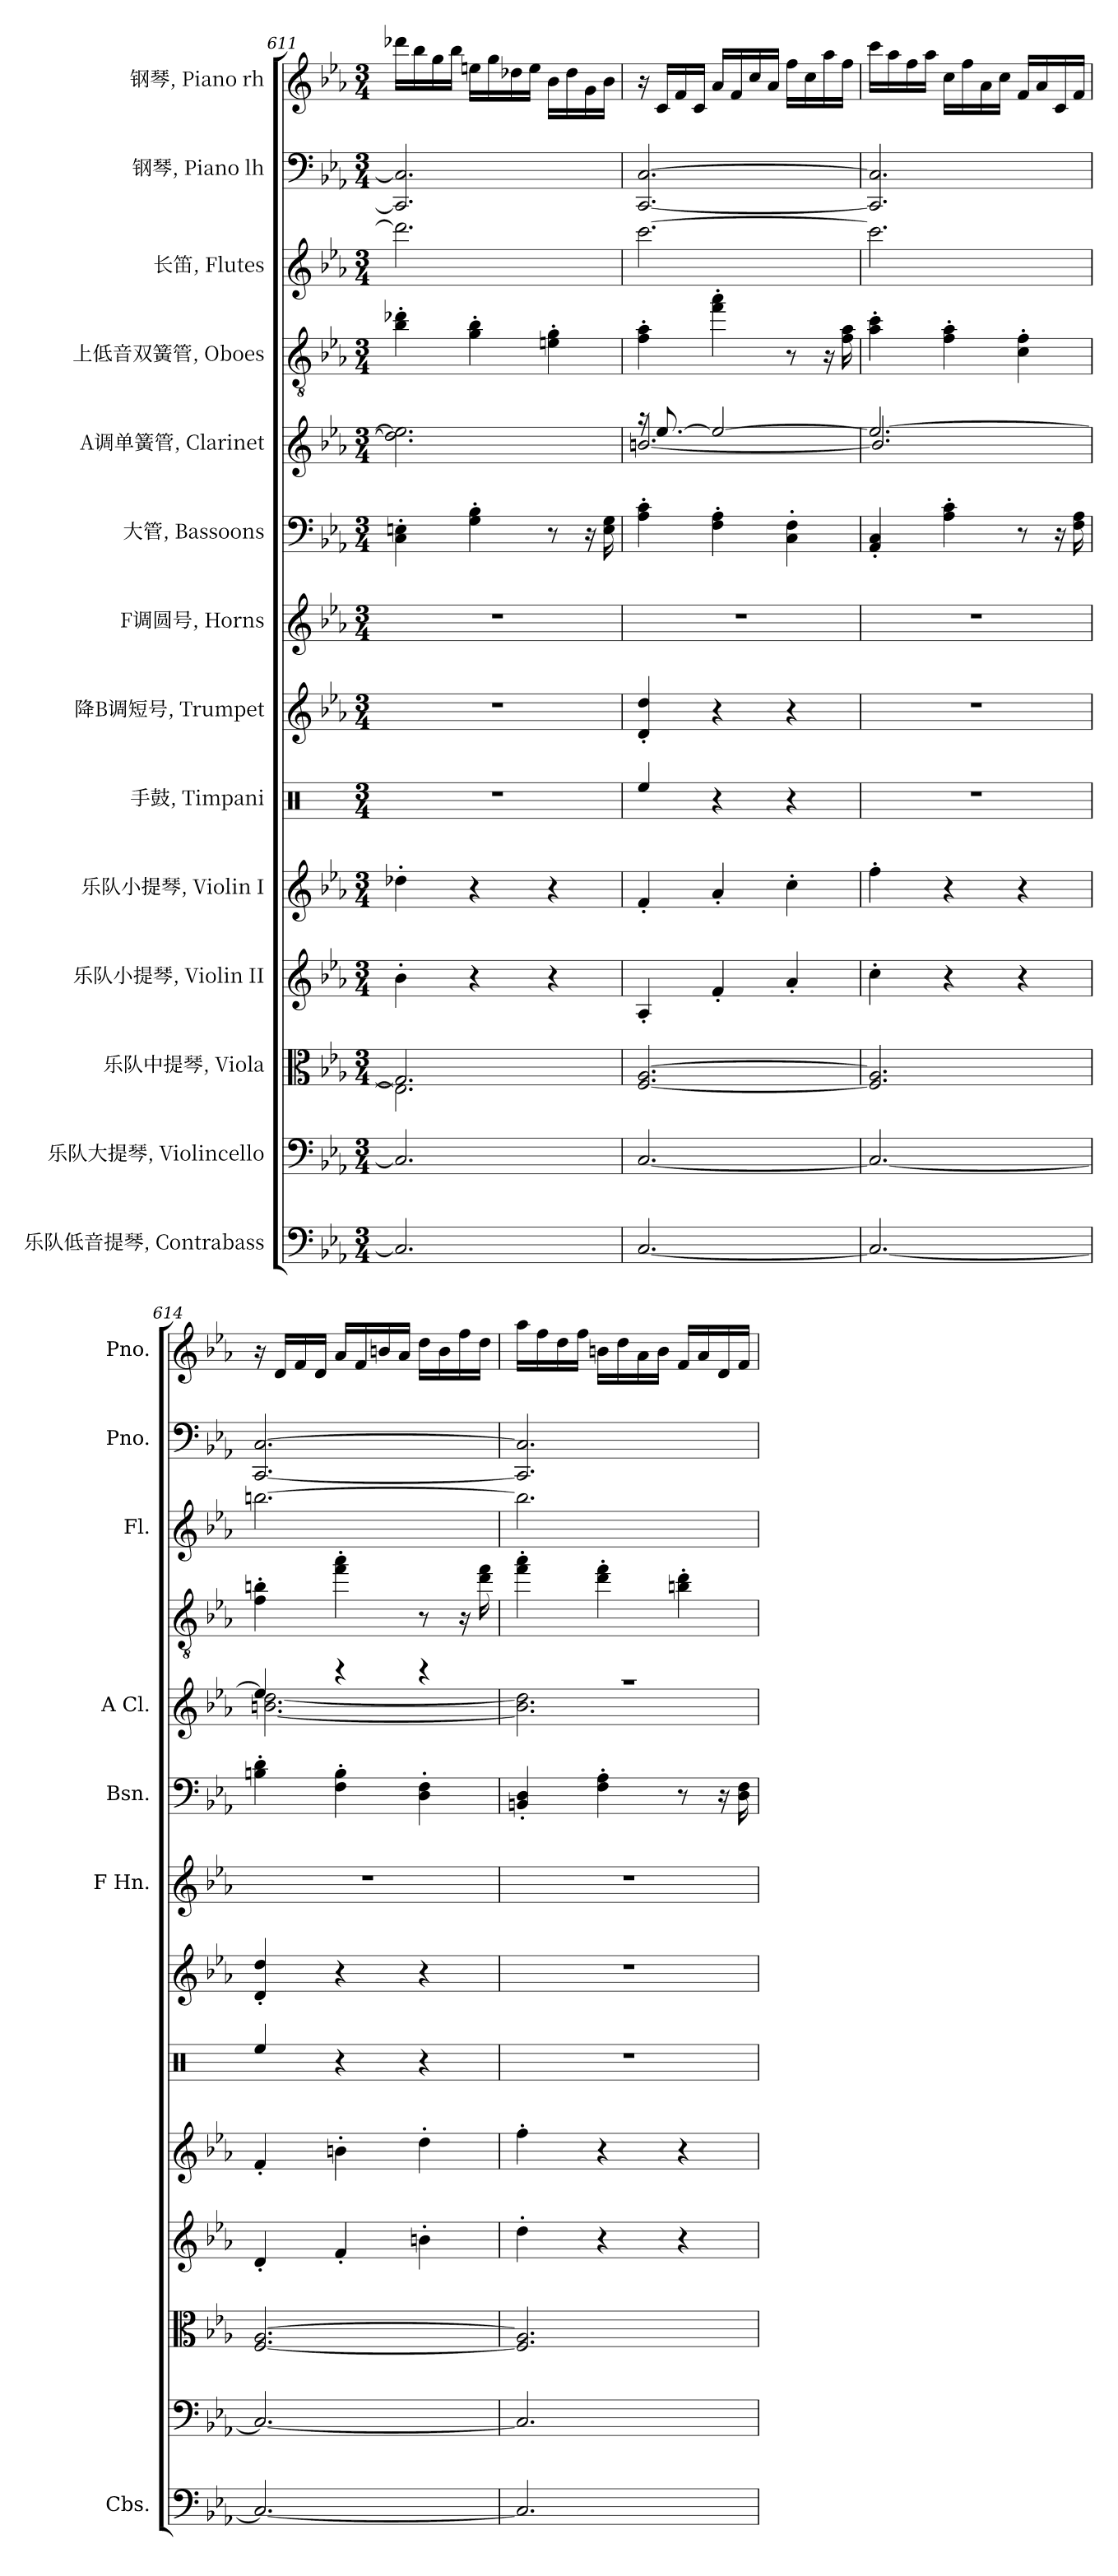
**kern	**kern	**kern	**kern	**kern	**kern	**kern	**kern	**kern	**kern	**kern	**kern	**kern	**kern
*part14	*part13	*part12	*part11	*part10	*part9	*part8	*part7	*part6	*part5	*part4	*part3	*part2	*part1
*staff14	*staff13	*staff12	*staff11	*staff10	*staff9	*staff8	*staff7	*staff6	*staff5	*staff4	*staff3	*staff2	*staff1
*I"乐队低音提琴, Contrabass	*I"乐队大提琴, Violincello	*I"乐队中提琴, Viola	*I"乐队小提琴, Violin II	*I"乐队小提琴, Violin I	*I"手鼓, Timpani	*I"降B调短号, Trumpet	*I"F调圆号, Horns	*I"大管, Bassoons	*I"A调单簧管, Clarinet	*I"上低音双簧管, Oboes	*I"长笛, Flutes	*I"钢琴, Piano lh	*I"钢琴, Piano rh
*I'Cbs.	*	*	*	*	*	*	*I'F Hn.	*I'Bsn.	*I'A Cl.	*	*I'Fl.	*I'Pno.	*I'Pno.
!!LO:PB:g=z
*clefF4	*clefF4	*clefC3	*clefG2	*clefG2	*clefX	*clefG2	*clefG2	*clefF4	*clefG2	*clefGv2	*clefG2	*clefF4	*clefG2
*ITrd7c12	*	*	*	*	*	*ITrd1c2	*ITrd4c7	*	*ITrd2c3	*	*	*	*
*k[b-e-a-]	*k[b-e-a-]	*k[b-e-a-]	*k[b-e-a-]	*k[b-e-a-]	*k[]	*k[b-e-a-d-g-]	*k[b-e-a-d-]	*k[b-e-a-]	*k[]	*k[b-e-a-]	*k[b-e-a-]	*k[b-e-a-]	*k[b-e-a-]
*M3/4	*M3/4	*M3/4	*M3/4	*M3/4	*M3/4	*M3/4	*M3/4	*M3/4	*M3/4	*M3/4	*M3/4	*M3/4	*M3/4
=611	=611	=611	=611	=611	=611	=611	=611	=611	=611	=611	=611	=611	=611
*	*	*^	*	*	*	*	*	*	*	*	*	*	*
2.CC/]	2.C/]	2.G/]	2.E\]	4b-'\	4dd-X'\	2.r	2.r	2.r	4C\' 4En\'	2.b-\] 2.cc#\]	4b-\' 4dd-X\'	2.ddd-\]	2.CC/] 2.C/]	16ddd-X\LL
.	.	.	.	.	.	.	.	.	.	.	.	.	.	16bb-\
.	.	.	.	.	.	.	.	.	.	.	.	.	.	16gg\
.	.	.	.	.	.	.	.	.	.	.	.	.	.	16bb-\JJ
.	.	.	.	4r	4r	.	.	.	4G\' 4B-\'	.	4g\' 4b-\'	.	.	16een\LL
.	.	.	.	.	.	.	.	.	.	.	.	.	.	16gg\
.	.	.	.	.	.	.	.	.	.	.	.	.	.	16dd-X\
.	.	.	.	.	.	.	.	.	.	.	.	.	.	16ee\JJ
.	.	.	.	4r	4r	.	.	.	8r	.	4en\' 4g\'	.	.	16b-\LL
.	.	.	.	.	.	.	.	.	.	.	.	.	.	16dd-\
.	.	.	.	.	.	.	.	.	16r	.	.	.	.	16g\
.	.	.	.	.	.	.	.	.	16E\ 16G\	.	.	.	.	16b-\JJ
*	*	*v	*v	*	*	*	*	*	*	*	*	*	*	*
=612	=612	=612	=612	=612	=612	=612	=612	=612	=612	=612	=612	=612	=612
*	*	*	*	*	*	*	*	*	*^	*	*	*	*
[2.CC/	[2.C/	[2.F/ [2.A-/	4A-'/	4f'/	4Ree/	4c/' 4cc/'	2.r	4A-\' 4c\'	16r	[2.g#X/	4f\' 4a-\'	[2.ccc\	[2.CC/ [2.C/	16r
.	.	.	.	.	.	.	.	.	[8.cc/	.	.	.	.	16c/LL
.	.	.	.	.	.	.	.	.	.	.	.	.	.	16f/
.	.	.	.	.	.	.	.	.	.	.	.	.	.	16c/JJ
.	.	.	4f'/	4a-'/	4r	4r	.	4F\' 4A-\'	2cc/_	.	4ff\' 4aa-\'	.	.	16a-/LL
.	.	.	.	.	.	.	.	.	.	.	.	.	.	16f/
.	.	.	.	.	.	.	.	.	.	.	.	.	.	16cc/
.	.	.	.	.	.	.	.	.	.	.	.	.	.	16a-/JJ
.	.	.	4a-'/	4cc'\	4r	4r	.	4C\' 4F\'	.	.	8r	.	.	16ff\LL
.	.	.	.	.	.	.	.	.	.	.	.	.	.	16cc\
.	.	.	.	.	.	.	.	.	.	.	16r	.	.	16aa-\
.	.	.	.	.	.	.	.	.	.	.	16f\ 16a-\	.	.	16ff\JJ
=613	=613	=613	=613	=613	=613	=613	=613	=613	=613	=613	=613	=613	=613	=613
2.CC/_	2.C/_	2.F/] 2.A-/]	4cc'\	4ff'\	2.r	2.r	2.r	4AA-/' 4C/'	2.cc/_	2.g#/]	4a-\' 4cc\'	2.ccc\]	2.CC/] 2.C/]	16ccc\LL
.	.	.	.	.	.	.	.	.	.	.	.	.	.	16aa-\
.	.	.	.	.	.	.	.	.	.	.	.	.	.	16ff\
.	.	.	.	.	.	.	.	.	.	.	.	.	.	16aa-\JJ
.	.	.	4r	4r	.	.	.	4A-\' 4c\'	.	.	4f\' 4a-\'	.	.	16cc\LL
.	.	.	.	.	.	.	.	.	.	.	.	.	.	16ff\
.	.	.	.	.	.	.	.	.	.	.	.	.	.	16a-\
.	.	.	.	.	.	.	.	.	.	.	.	.	.	16cc\JJ
.	.	.	4r	4r	.	.	.	8r	.	.	4c\' 4f\'	.	.	16f/LL
.	.	.	.	.	.	.	.	.	.	.	.	.	.	16a-/
.	.	.	.	.	.	.	.	16r	.	.	.	.	.	16c/
.	.	.	.	.	.	.	.	16F\ 16A-\	.	.	.	.	.	16f/JJ
!!LO:PB:g=z
=614	=614	=614	=614	=614	=614	=614	=614	=614	=614	=614	=614	=614	=614	=614
2.CC/_	2.C/_	[2.F/ [2.A-/	4d'/	4f'/	4Ree/	4c/' 4cc/'	2.r	4Bn\' 4d\'	4cc/]	[2.g#X\ [2.b\	4f\' 4bn\'	[2.bbn\	[2.CC/ [2.C/	16r
.	.	.	.	.	.	.	.	.	.	.	.	.	.	16d/LL
.	.	.	.	.	.	.	.	.	.	.	.	.	.	16f/
.	.	.	.	.	.	.	.	.	.	.	.	.	.	16d/JJ
.	.	.	4f'/	4bn'\	4r	4r	.	4F\' 4B\'	4r	.	4ff\' 4aa-\'	.	.	16a-/LL
.	.	.	.	.	.	.	.	.	.	.	.	.	.	16f/
.	.	.	.	.	.	.	.	.	.	.	.	.	.	16bn/
.	.	.	.	.	.	.	.	.	.	.	.	.	.	16a-/JJ
.	.	.	4bn'\	4dd'\	4r	4r	.	4D\' 4F\'	4r	.	8r	.	.	16dd\LL
.	.	.	.	.	.	.	.	.	.	.	.	.	.	16b\
.	.	.	.	.	.	.	.	.	.	.	16r	.	.	16ff\
.	.	.	.	.	.	.	.	.	.	.	16dd\ 16ff\	.	.	16dd\JJ
=615	=615	=615	=615	=615	=615	=615	=615	=615	=615	=615	=615	=615	=615	=615
2.CC/]	2.C/]	2.F/] 2.A-/]	4dd'\	4ff'\	2.r	2.r	2.r	4BBn/' 4D/'	2.r	2.g#\] 2.b\]	4ff\' 4aa-\'	2.bb\]	2.CC/] 2.C/]	16aa-\LL
.	.	.	.	.	.	.	.	.	.	.	.	.	.	16ff\
.	.	.	.	.	.	.	.	.	.	.	.	.	.	16dd\
.	.	.	.	.	.	.	.	.	.	.	.	.	.	16ff\JJ
.	.	.	4r	4r	.	.	.	4F\' 4A-\'	.	.	4dd\' 4ff\'	.	.	16bn\LL
.	.	.	.	.	.	.	.	.	.	.	.	.	.	16dd\
.	.	.	.	.	.	.	.	.	.	.	.	.	.	16a-\
.	.	.	.	.	.	.	.	.	.	.	.	.	.	16b\JJ
.	.	.	4r	4r	.	.	.	8r	.	.	4bn\' 4dd\'	.	.	16f/LL
.	.	.	.	.	.	.	.	.	.	.	.	.	.	16a-/
.	.	.	.	.	.	.	.	16r	.	.	.	.	.	16d/
.	.	.	.	.	.	.	.	16D\ 16F\	.	.	.	.	.	16f/JJ
*	*	*	*	*	*	*	*	*	*v	*v	*	*	*	*
=	=	=	=	=	=	=	=	=	=	=	=	=	=
*-	*-	*-	*-	*-	*-	*-	*-	*-	*-	*-	*-	*-	*-
